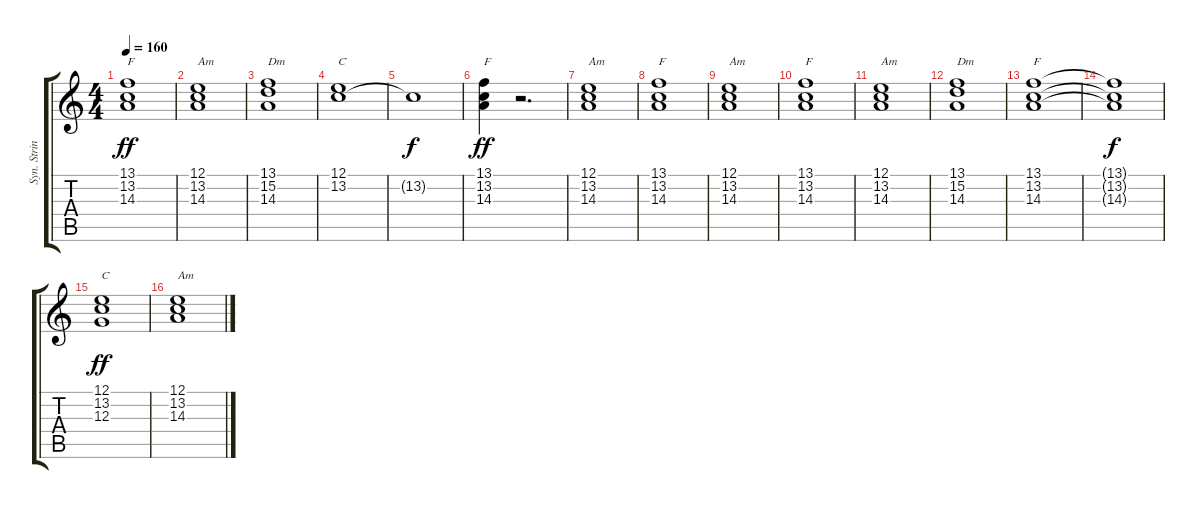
\track ("Syn. Strings" "Syn. Strin") {instrument synthstrings1}
\staff {score tabs}
\tuning (E4 B3 G3 D3 A2 E2) {hide}
\ts (4 4)
\tempo 160
\clef g2
\ks c
(13.1 13.2 14.3).1{txt "F" dy ff} |
(12.1 13.2 14.3).1{txt "Am"} |
(13.1 15.2 14.3).1{txt "Dm"} |
(12.1 13.2).1{txt "C"} |
13.2{t}.1{dy f} |
(13.1 13.2 14.3).4{txt "F" dy ff} r.2{d} |
(12.1 13.2 14.3).1{txt "Am"} |
(13.1 13.2 14.3).1{txt "F"} |
(12.1 13.2 14.3).1{txt "Am"} |
(13.1 13.2 14.3).1{txt "F"} |
(12.1 13.2 14.3).1{txt "Am"} |
(13.1 15.2 14.3).1{txt "Dm"} |
(13.1 13.2 14.3).1{txt "F"} |
(13.1{t} 13.2{t} 14.3{t}).1{dy f} |
(12.1 13.2 12.3).1{txt "C" dy ff} |
(12.1 13.2 14.3).1{txt "Am"}
